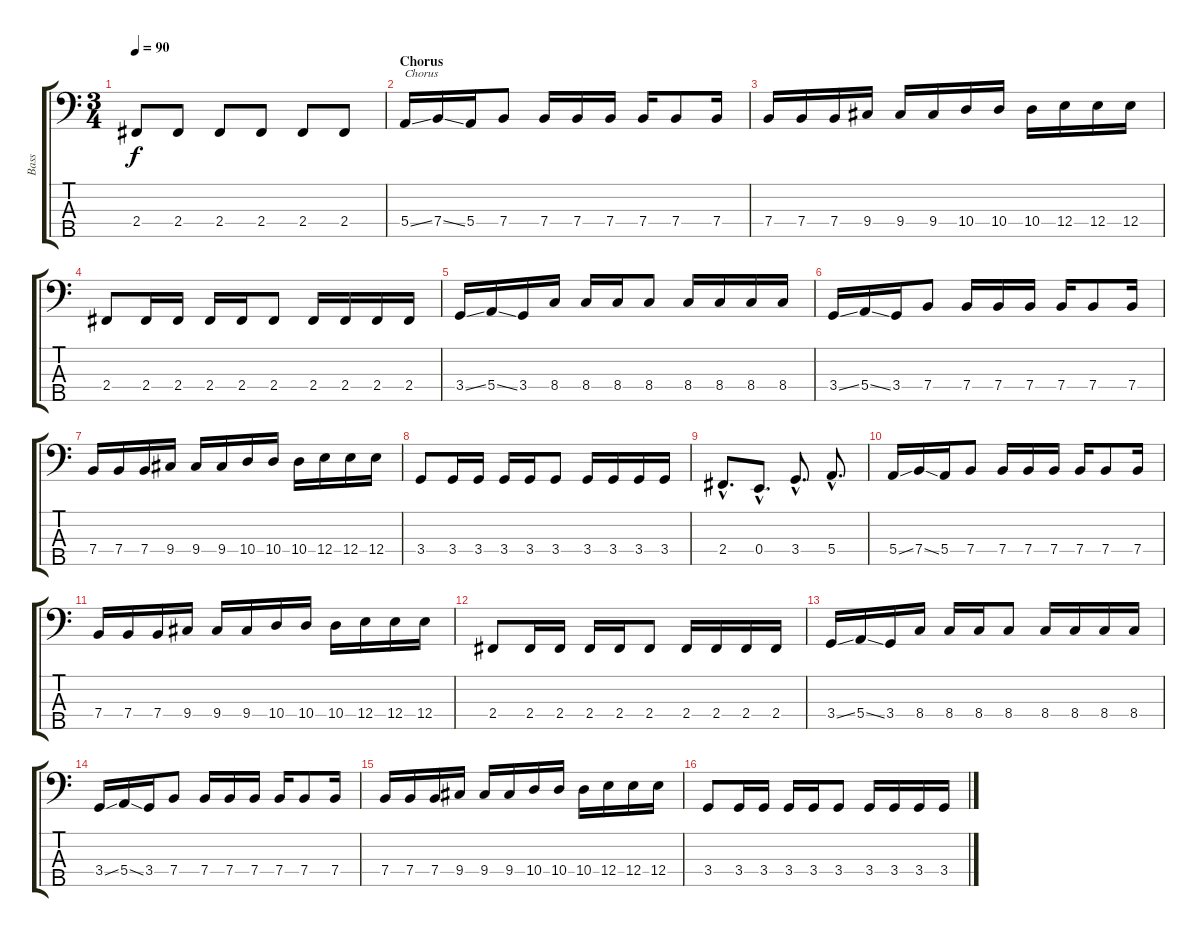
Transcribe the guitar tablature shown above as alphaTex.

\track ("Bass" "Bass") {instrument electricbassfinger}
\staff {score tabs}
\tuning (G2 D2 A1 E1 B0) {hide}
\ts (3 4)
\tempo 90
\clef f4
\ks c
2.4.8{dy f} 2.4.8 2.4.8 2.4.8 2.4.8 2.4.8 |
\section ("" "Chorus")
5.4{ss}.16{txt "Chorus"} 7.4{ss}.16 5.4.16 7.4.8 7.4.16 7.4.16 7.4.16 7.4.16 7.4.8 7.4.16 |
7.4.16 7.4.16 7.4.16 9.4.16 9.4.16 9.4.16 10.4.16 10.4.16 10.4.16 12.4.16 12.4.16 12.4.16 |
2.4.8 2.4.16 2.4.16 2.4.16 2.4.16 2.4.8 2.4.16 2.4.16 2.4.16 2.4.16 |
3.4{ss}.16 5.4{ss}.16 3.4.16 8.4.16 8.4.16 8.4.16 8.4.8 8.4.16 8.4.16 8.4.16 8.4.16 |
3.4{ss}.16 5.4{ss}.16 3.4.16 7.4.8 7.4.16 7.4.16 7.4.16 7.4.16 7.4.8 7.4.16 |
7.4.16 7.4.16 7.4.16 9.4.16 9.4.16 9.4.16 10.4.16 10.4.16 10.4.16 12.4.16 12.4.16 12.4.16 |
3.4.8 3.4.16 3.4.16 3.4.16 3.4.16 3.4.8 3.4.16 3.4.16 3.4.16 3.4.16 |
2.4{hac}.8{d} 0.4{hac}.8{d} 3.4{hac}.8{d} 5.4{hac}.8{d} |
5.4{ss}.16 7.4{ss}.16 5.4.16 7.4.8 7.4.16 7.4.16 7.4.16 7.4.16 7.4.8 7.4.16 |
7.4.16 7.4.16 7.4.16 9.4.16 9.4.16 9.4.16 10.4.16 10.4.16 10.4.16 12.4.16 12.4.16 12.4.16 |
2.4.8 2.4.16 2.4.16 2.4.16 2.4.16 2.4.8 2.4.16 2.4.16 2.4.16 2.4.16 |
3.4{ss}.16 5.4{ss}.16 3.4.16 8.4.16 8.4.16 8.4.16 8.4.8 8.4.16 8.4.16 8.4.16 8.4.16 |
3.4{ss}.16 5.4{ss}.16 3.4.16 7.4.8 7.4.16 7.4.16 7.4.16 7.4.16 7.4.8 7.4.16 |
7.4.16 7.4.16 7.4.16 9.4.16 9.4.16 9.4.16 10.4.16 10.4.16 10.4.16 12.4.16 12.4.16 12.4.16 |
3.4.8 3.4.16 3.4.16 3.4.16 3.4.16 3.4.8 3.4.16 3.4.16 3.4.16 3.4.16
